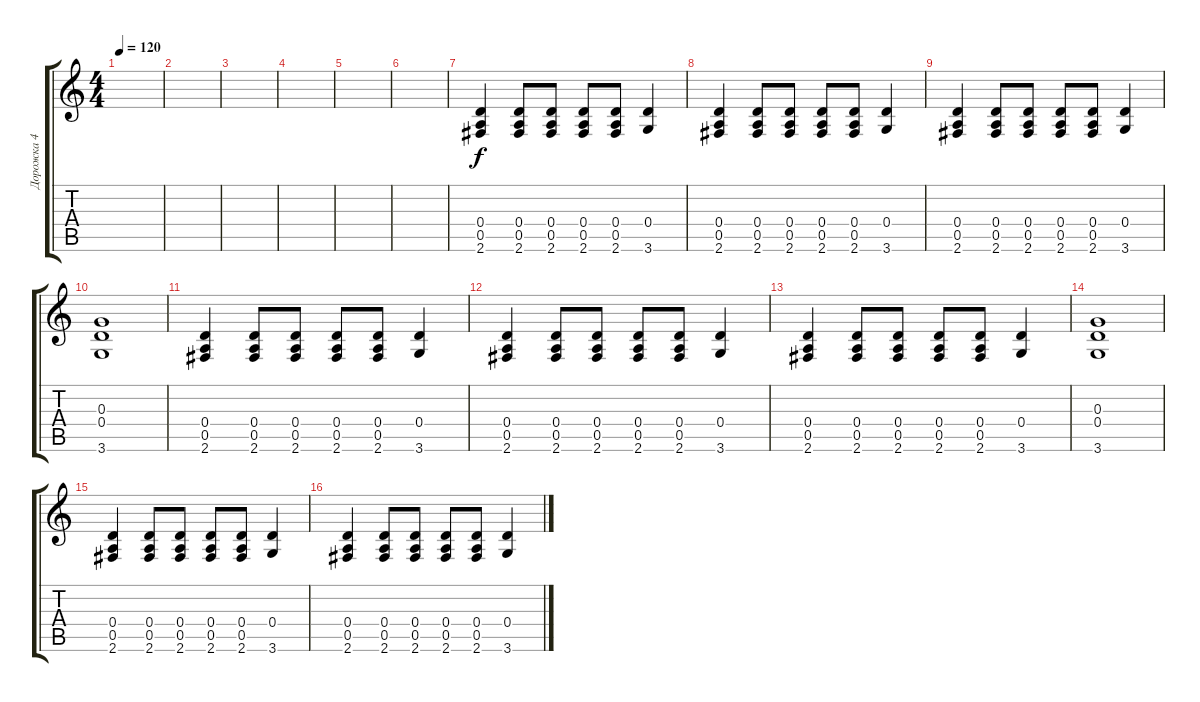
\track ("Дорожка 4" "Дорожка 4") {instrument overdrivenguitar}
\staff {score tabs}
\tuning (E4 B3 G3 D3 A2 E2) {hide}
\ts (4 4)
\tempo 120
\clef g2
\ks c
|
|
|
|
|
|
(0.4 0.5 2.6).4 (0.4 0.5 2.6).8 (0.4 0.5 2.6).8 (0.4 0.5 2.6).8 (0.4 0.5 2.6).8 (0.4 3.6).4 |
(0.4 0.5 2.6).4 (0.4 0.5 2.6).8 (0.4 0.5 2.6).8 (0.4 0.5 2.6).8 (0.4 0.5 2.6).8 (0.4 3.6).4 |
(0.4 0.5 2.6).4 (0.4 0.5 2.6).8 (0.4 0.5 2.6).8 (0.4 0.5 2.6).8 (0.4 0.5 2.6).8 (0.4 3.6).4 |
(0.3 0.4 3.6).1 |
(0.4 0.5 2.6).4 (0.4 0.5 2.6).8 (0.4 0.5 2.6).8 (0.4 0.5 2.6).8 (0.4 0.5 2.6).8 (0.4 3.6).4 |
(0.4 0.5 2.6).4 (0.4 0.5 2.6).8 (0.4 0.5 2.6).8 (0.4 0.5 2.6).8 (0.4 0.5 2.6).8 (0.4 3.6).4 |
(0.4 0.5 2.6).4 (0.4 0.5 2.6).8 (0.4 0.5 2.6).8 (0.4 0.5 2.6).8 (0.4 0.5 2.6).8 (0.4 3.6).4 |
(0.3 0.4 3.6).1 |
(0.4 0.5 2.6).4 (0.4 0.5 2.6).8 (0.4 0.5 2.6).8 (0.4 0.5 2.6).8 (0.4 0.5 2.6).8 (0.4 3.6).4 |
(0.4 0.5 2.6).4 (0.4 0.5 2.6).8 (0.4 0.5 2.6).8 (0.4 0.5 2.6).8 (0.4 0.5 2.6).8 (0.4 3.6).4
